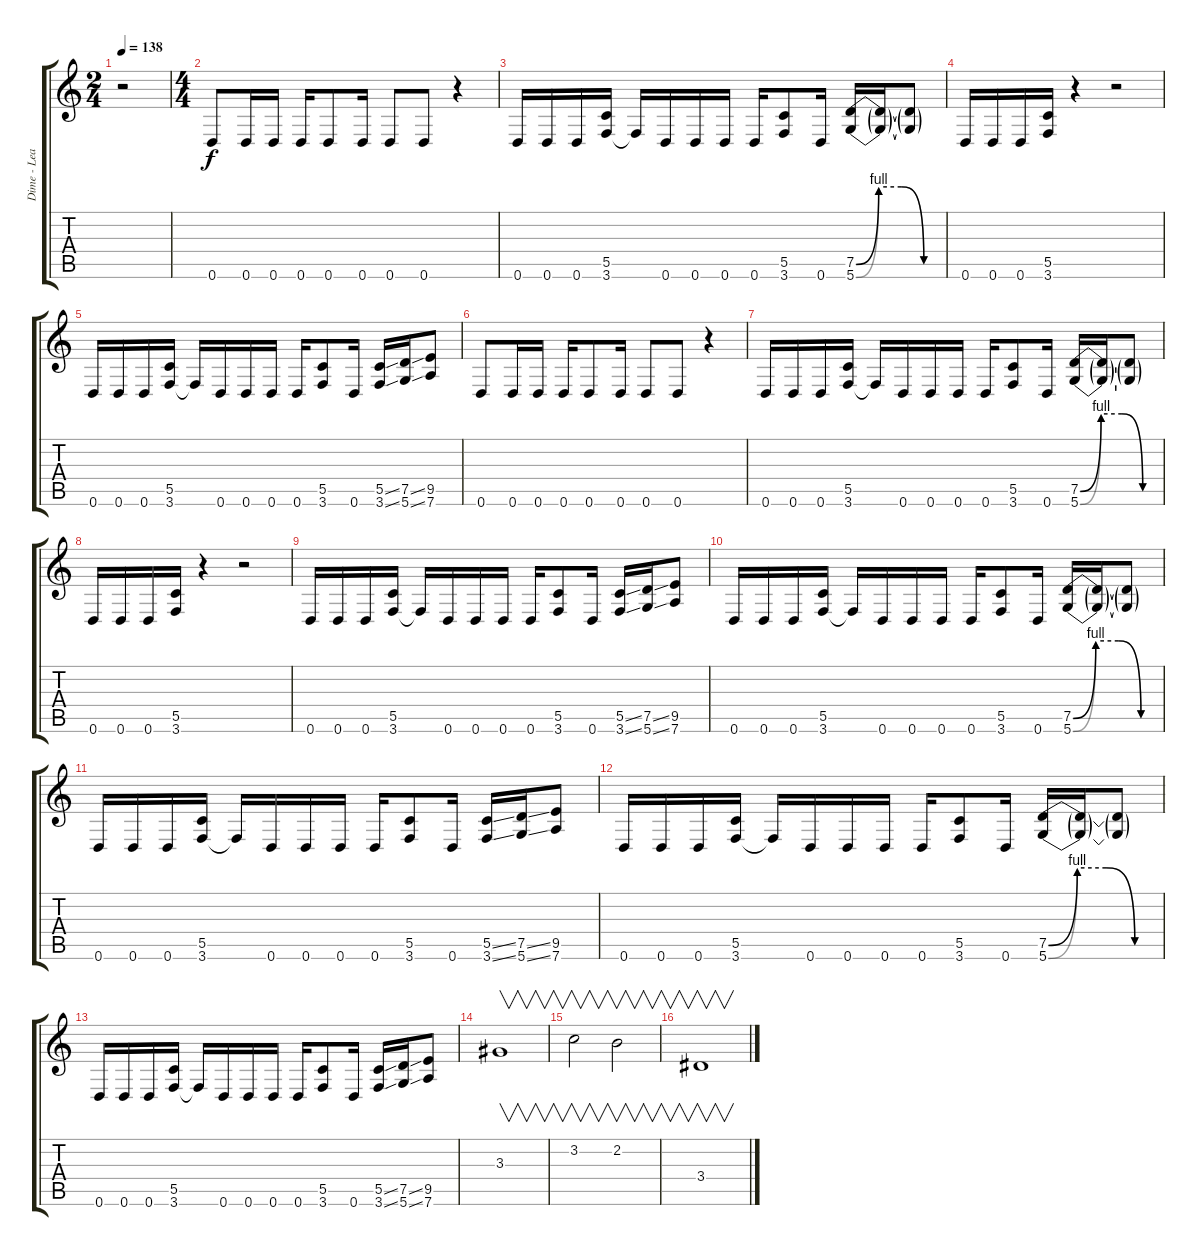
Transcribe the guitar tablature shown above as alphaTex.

\track ("Dime - Lead Guitar" "Dime - Lea") {instrument overdrivenguitar}
\staff {score tabs}
\tuning (D4 A3 F3 C3 G2 D2) {hide}
\ts (2 4)
\tempo 138
\clef g2
\ks c
r.2{dy f} |
\ts (4 4)
0.6.8 0.6.16 0.6.16 0.6.16 0.6.8 0.6.16 0.6.8 0.6.8 r.4 |
0.6.16 0.6.16 0.6.16 (5.5 3.6).16 3.6{t}.16 0.6.16 0.6.16 0.6.16 0.6.16 (5.5 3.6).8 0.6.16 (7.5{be (custom 0 0 15 4 30 4 45 0 60 0)} 5.6{be (custom 0 0 15 4 30 4 45 0 60 0)}).16 (7.5{t} 5.6{t}).16 (7.5{t} 5.6{t}).8 |
0.6.16 0.6.16 0.6.16 (5.5 3.6).16 r.4 r.2 |
0.6.16 0.6.16 0.6.16 (5.5 3.6).16 3.6{t}.16 0.6.16 0.6.16 0.6.16 0.6.16 (5.5 3.6).8 0.6.16 (5.5{ss} 3.6{ss}).16 (7.5{ss} 5.6{ss}).16 (9.5 7.6).8 |
0.6.8 0.6.16 0.6.16 0.6.16 0.6.8 0.6.16 0.6.8 0.6.8 r.4 |
0.6.16 0.6.16 0.6.16 (5.5 3.6).16 3.6{t}.16 0.6.16 0.6.16 0.6.16 0.6.16 (5.5 3.6).8 0.6.16 (7.5{be (custom 0 0 15 4 30 4 45 0 60 0)} 5.6{be (custom 0 0 15 4 30 4 45 0 60 0)}).16 (7.5{t} 5.6{t}).16 (7.5{t} 5.6{t}).8 |
0.6.16 0.6.16 0.6.16 (5.5 3.6).16 r.4 r.2 |
0.6.16 0.6.16 0.6.16 (5.5 3.6).16 3.6{t}.16 0.6.16 0.6.16 0.6.16 0.6.16 (5.5 3.6).8 0.6.16 (5.5{ss} 3.6{ss}).16 (7.5{ss} 5.6{ss}).16 (9.5 7.6).8 |
0.6.16 0.6.16 0.6.16 (5.5 3.6).16 3.6{t}.16 0.6.16 0.6.16 0.6.16 0.6.16 (5.5 3.6).8 0.6.16 (7.5{be (custom 0 0 15 4 30 4 45 0 60 0)} 5.6{be (custom 0 0 15 4 30 4 45 0 60 0)}).16 (7.5{t} 5.6{t}).16 (7.5{t} 5.6{t}).8 |
0.6.16 0.6.16 0.6.16 (5.5 3.6).16 3.6{t}.16 0.6.16 0.6.16 0.6.16 0.6.16 (5.5 3.6).8 0.6.16 (5.5{ss} 3.6{ss}).16 (7.5{ss} 5.6{ss}).16 (9.5 7.6).8 |
0.6.16 0.6.16 0.6.16 (5.5 3.6).16 3.6{t}.16 0.6.16 0.6.16 0.6.16 0.6.16 (5.5 3.6).8 0.6.16 (7.5{be (custom 0 0 15 4 30 4 45 0 60 0)} 5.6{be (custom 0 0 15 4 30 4 45 0 60 0)}).16 (7.5{t} 5.6{t}).16 (7.5{t} 5.6{t}).8 |
0.6.16 0.6.16 0.6.16 (5.5 3.6).16 3.6{t}.16 0.6.16 0.6.16 0.6.16 0.6.16 (5.5 3.6).8 0.6.16 (5.5{ss} 3.6{ss}).16 (7.5{ss} 5.6{ss}).16 (9.5 7.6).8 |
3.3.1{v} |
3.2.2{v} 2.2.2{v} |
3.4.1{v}
